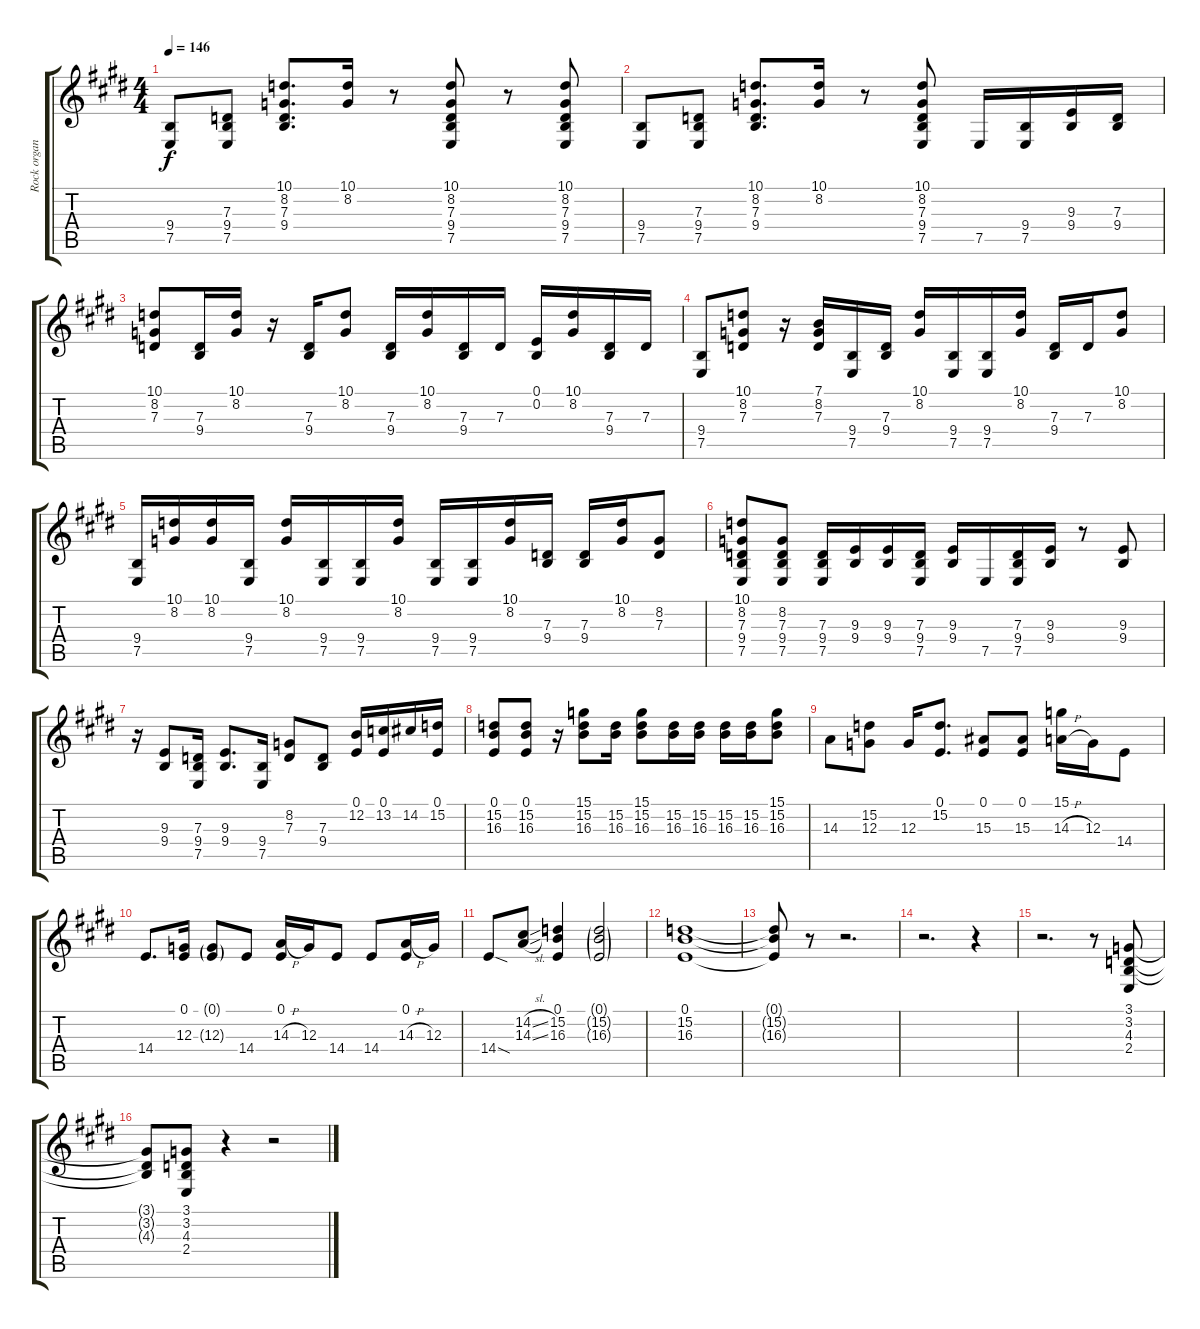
\track ("Rock organ" "Rock organ") {instrument drawbarorgan}
\staff {score tabs}
\tuning (E4 B3 G3 D3 A2 E2) {hide}
\ts (4 4)
\tempo 146
\clef g2
\ks e
(9.4 7.5).8{dy f} (7.3 9.4 7.5).8 (10.1 8.2 7.3 9.4).8{d} (10.1 8.2).16 r.8 (10.1 8.2 7.3 9.4 7.5).8 r.8 (10.1 8.2 7.3 9.4 7.5).8 |
(9.4 7.5).8 (7.3 9.4 7.5).8 (10.1 8.2 7.3 9.4).8{d} (10.1 8.2).16 r.8 (10.1 8.2 7.3 9.4 7.5).8 7.5.16 (9.4 7.5).16 (9.3 9.4).16 (7.3 9.4).16 |
(10.1 8.2 7.3).8 (7.3 9.4).16 (10.1 8.2).16 r.16 (7.3 9.4).16 (10.1 8.2).8 (7.3 9.4).16 (10.1 8.2).16 (7.3 9.4).16 7.3.16 (0.1 0.2).16 (10.1 8.2).16 (7.3 9.4).16 7.3.16 |
(9.4 7.5).8 (10.1 8.2 7.3).8 r.16 (7.1 8.2 7.3).16 (9.4 7.5).16 (7.3 9.4).16 (10.1 8.2).16 (9.4 7.5).16 (9.4 7.5).16 (10.1 8.2).16 (7.3 9.4).16 7.3.16 (10.1 8.2).8 |
(9.4 7.5).16 (10.1 8.2).16 (10.1 8.2).16 (9.4 7.5).16 (10.1 8.2).16 (9.4 7.5).16 (9.4 7.5).16 (10.1 8.2).16 (9.4 7.5).16 (9.4 7.5).16 (10.1 8.2).16 (7.3 9.4).16 (7.3 9.4).16 (10.1 8.2).16 (8.2 7.3).8 |
(10.1 8.2 7.3 9.4 7.5).8 (8.2 7.3 9.4 7.5).8 (7.3 9.4 7.5).16 (9.3 9.4).16 (9.3 9.4).16 (7.3 9.4 7.5).16 (9.3 9.4).16 7.5.16 (7.3 9.4 7.5).16 (9.3 9.4).16 r.8 (9.3 9.4).8 |
r.16 (9.3 9.4).8 (7.3 9.4 7.5).16 (9.3 9.4).8{d} (9.4 7.5).16 (8.2 7.3).8 (7.3 9.4).8 (0.1 12.2).16 (0.1 13.2).16 14.2.16 (0.1 15.2).16 |
(0.1 15.2 16.3).8 (0.1 15.2 16.3).8 r.16 (15.1 15.2 16.3).8 (15.2 16.3).16 (15.1 15.2 16.3).8 (15.2 16.3).16 (15.2 16.3).16 (15.2 16.3).16 (15.2 16.3).16 (15.1 15.2 16.3).8 |
14.3.8 (15.2 12.3).8 12.3.16 (0.1 15.2).8{d} (0.1 15.3).8 (0.1 15.3).8 (15.1 14.3{h}).16 12.3.16 14.4.8 |
14.4.8{d} (0.1 12.3).16 (0.1{g} 12.3{g}).8 14.4.8 (0.1 14.3{h}).16 12.3.16 14.4.8 14.4.8 (0.1 14.3{h}).16 12.3.16 |
14.4{sod}.8 (14.2{sl} 14.3{sl}).8 (0.1 15.2 16.3).4 (0.1{g} 15.2{g} 16.3{g}).2 |
(0.1 15.2 16.3).1 |
(0.1{t} 15.2{t} 16.3{t}).8 r.8 r.2{d} |
r.2{d} r.4 |
r.2{d} r.8 (3.1 3.2 4.3 2.4).8{volume 7} |
(3.1{t} 3.2{t} 4.3{t}).8 (3.1 3.2 4.3 2.4).8 r.4 r.2
